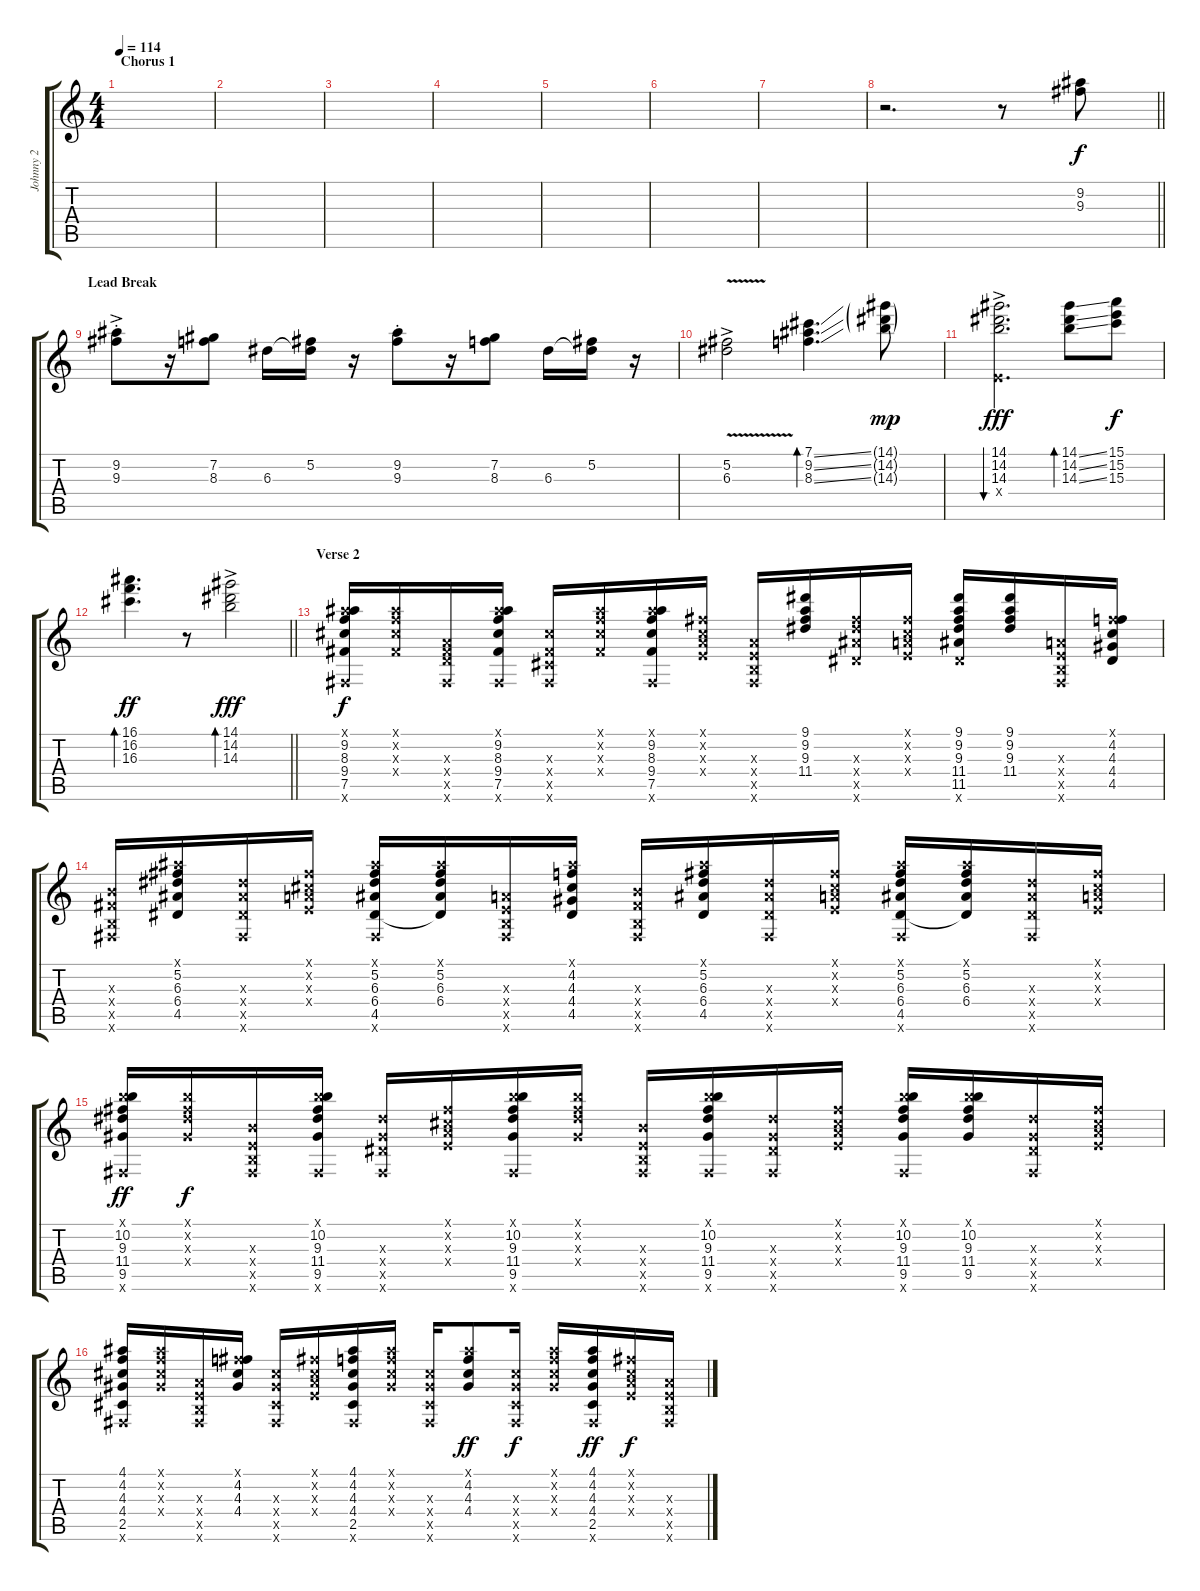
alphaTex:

\track ("Johnny 2" "Johnny 2") {instrument electricguitarclean}
\staff {score tabs}
\tuning (Gb4 Db4 A3 E3 B2 Gb2) {hide}
\ts (4 4)
\section ("" "Chorus 1")
\tempo 114
\clef g2
\ks c
|
|
|
|
|
|
|
\barLineRight lightlight
r.2{d balance 8} r.8 (9.2 9.3).8{volume 13} |
\section ("" "Lead Break")
(9.2{ac st} 9.3{st}).8{volume 13} r.16 (7.2 8.3).8 6.3.16 (5.2 6.3{t}).16 r.16 (9.2{st} 9.3{st}).8 r.16 (7.2 8.3).8 6.3.16 (5.2 6.3{t}).16 r.16 |
(5.2 6.3{v ac}).2 (7.1{ss} 9.2{ss} 8.3{ss}).4{d bd 240} (14.1{g} 14.2{g} 14.3{g}).8{dy mp} |
(14.1{ac} 14.2 14.3 0.4{x}).2{d bu 240 dy fff} (14.1{ss} 14.2{ss} 14.3{ss}).8{bd 120} (15.1 15.2 15.3).8{dy f} |
\barLineRight lightlight
(16.1 16.2 16.3).4{d bd 120 dy ff} r.8 (14.1{ac} 14.2 14.3).2{bd 240 dy fff} |
\section ("" "Verse 2")
(4.1{x} 9.2 8.3 9.4 7.5 0.6{x}).16{dy f volume 10 balance 8} (4.1{x} 4.2{x} 4.3{x} 2.4{x}).16 (0.3{x} 2.4{x} 3.5{x} 0.6{x}).16 (4.1{x} 9.2 8.3 9.4 7.5 0.6{x}).16 (4.3{x} 2.4{x} 2.5{x} 0.6{x}).16 (4.1{x} 4.2{x} 4.3{x} 2.4{x}).16 (4.1{x} 9.2 8.3 9.4 7.5 0.6{x}).16 (0.1{x} 0.2{x} 0.3{x} 0.4{x}).16 (0.3{x} 0.4{x} 0.5{x} 0.6{x}).16 (9.1 9.2 9.3 11.4).16 (9.3{x} 11.4{x} 11.5{x} 9.6{x}).16 (0.1{x} 0.2{x} 0.3{x} 0.4{x}).16 (9.1 9.2 9.3 11.4 11.5 9.6{x}).16 (9.1 9.2 9.3 11.4).16 (0.3{x} 0.4{x} 0.5{x} 0.6{x}).16 (0.1{x} 4.2 4.3 4.4 4.5).16 |
(2.3{x} 2.4{x} 0.5{x} 0.6{x}).16 (4.1{x} 5.2 6.3 6.4 4.5).16 (6.3{x} 6.4{x} 4.5{x} 0.6{x}).16 (0.1{x} 0.2{x} 0.3{x} 0.4{x}).16 (4.1{x} 5.2 6.3 6.4 4.5 0.6{x}).16 (4.1{x} 5.2 6.3 6.4 4.5{t}).16 (0.3{x} 0.4{x} 0.5{x} 0.6{x}).16 (4.1{x} 4.2 4.3 4.4 4.5).16 (2.3{x} 2.4{x} 0.5{x} 0.6{x}).16 (4.1{x} 5.2 6.3 6.4 4.5).16 (6.3{x} 6.4{x} 4.5{x} 0.6{x}).16 (0.1{x} 0.2{x} 0.3{x} 0.4{x}).16 (4.1{x} 5.2 6.3 6.4 4.5 0.6{x}).16 (4.1{x} 5.2 6.3 6.4 4.5{t}).16 (6.3{x} 6.4{x} 4.5{x} 0.6{x}).16 (0.1{x} 0.2{x} 0.3{x} 0.4{x}).16 |
(5.1{x} 10.2 9.3 11.4 9.5 0.6{x}).16{dy ff} (5.1{x} 5.2{x} 6.3{x} 4.4{x}).16{dy f} (2.3{x} 0.4{x} 0.5{x} 0.6{x}).16 (5.1{x} 10.2 9.3 11.4 9.5 0.6{x}).16 (6.3{x} 4.4{x} 4.5{x} 0.6{x}).16 (0.1{x} 0.2{x} 0.3{x} 0.4{x}).16 (5.1{x} 10.2 9.3 11.4 9.5 0.6{x}).16 (5.1{x} 5.2{x} 6.3{x} 4.4{x}).16 (2.3{x} 0.4{x} 0.5{x} 0.6{x}).16 (5.1{x} 10.2 9.3 11.4 9.5 0.6{x}).16 (6.3{x} 4.4{x} 4.5{x} 0.6{x}).16 (0.1{x} 0.2{x} 0.3{x} 0.4{x}).16 (5.1{x} 10.2 9.3 11.4 9.5 0.6{x}).16 (5.1{x} 10.2 9.3 11.4 9.5).16 (6.3{x} 4.4{x} 4.5{x} 0.6{x}).16 (0.1{x} 0.2{x} 0.3{x} 0.4{x}).16 |
(4.1 4.2 4.3 4.4 2.5 0.6{x}).16 (4.1{x} 4.2{x} 4.3{x} 4.4{x}).16 (0.3{x} 0.4{x} 0.5{x} 0.6{x}).16 (0.1{x} 4.2 4.3 4.4).16 (4.3{x} 4.4{x} 2.5{x} 0.6{x}).16 (0.1{x} 0.2{x} 0.3{x} 0.4{x}).16 (4.1 4.2 4.3 4.4 2.5 0.6{x}).16 (4.1{x} 4.2{x} 4.3{x} 4.4{x}).16 (4.3{x} 4.4{x} 2.5{x} 0.6{x}).16 (4.1{x} 4.2 4.3 4.4).8{dy ff} (4.3{x} 4.4{x} 2.5{x} 0.6{x}).16{dy f} (4.1{x} 4.2{x} 4.3{x} 4.4{x}).16 (4.1 4.2 4.3 4.4 2.5 0.6{x}).16{dy ff} (0.1{x} 0.2{x} 0.3{x} 0.4{x}).16{dy f} (0.3{x} 0.4{x} 0.5{x} 0.6{x}).16
